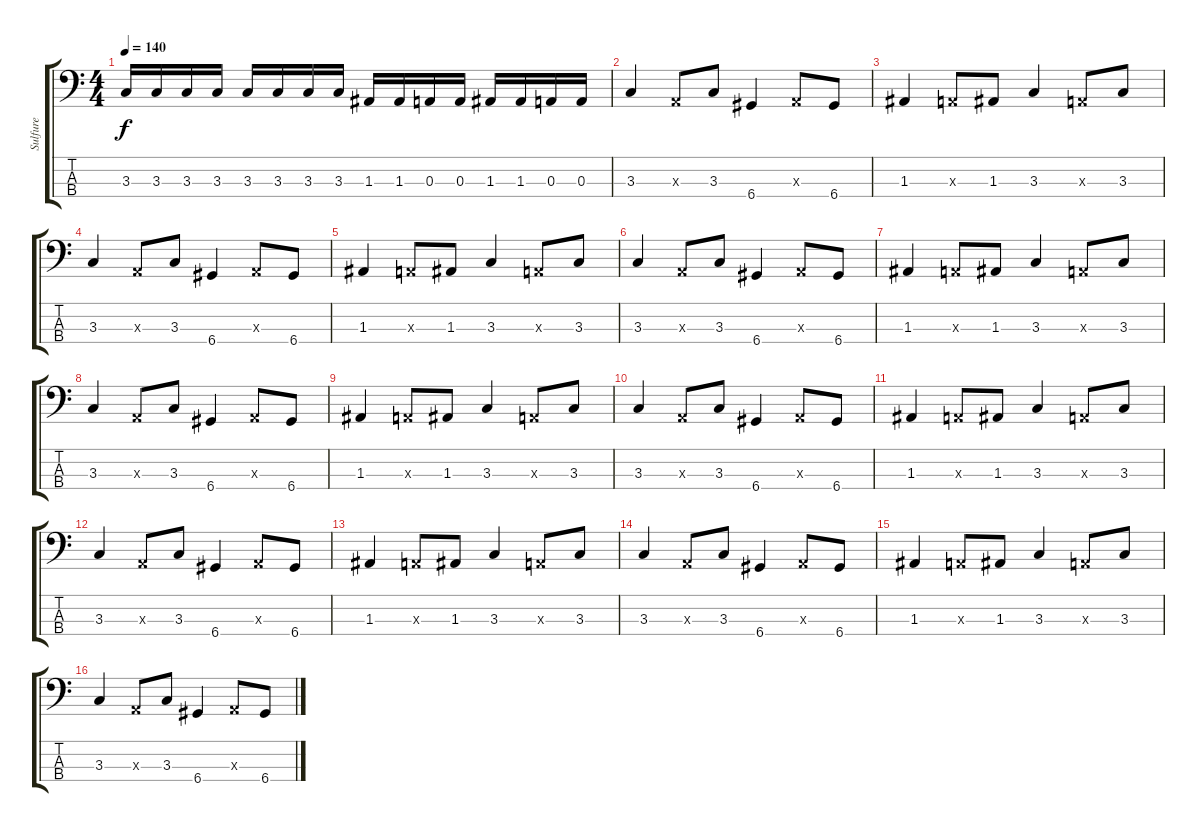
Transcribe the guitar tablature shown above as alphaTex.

\track ("Sulfure" "Sulfure") {instrument electricbasspick}
\staff {score tabs}
\tuning (G2 D2 A1 D1) {hide}
\ts (4 4)
\tempo 140
\clef f4
\ks c
3.3.16{dy f} 3.3.16 3.3.16 3.3.16 3.3.16 3.3.16 3.3.16 3.3.16 1.3.16 1.3.16 0.3.16 0.3.16 1.3.16 1.3.16 0.3.16 0.3.16 |
3.3.4 0.3{x}.8 3.3.8 6.4.4 0.3{x}.8 6.4.8 |
1.3.4 0.3{x}.8 1.3.8 3.3.4 0.3{x}.8 3.3.8 |
3.3.4 0.3{x}.8 3.3.8 6.4.4 0.3{x}.8 6.4.8 |
1.3.4 0.3{x}.8 1.3.8 3.3.4 0.3{x}.8 3.3.8 |
3.3.4 0.3{x}.8 3.3.8 6.4.4 0.3{x}.8 6.4.8 |
1.3.4 0.3{x}.8 1.3.8 3.3.4 0.3{x}.8 3.3.8 |
3.3.4 0.3{x}.8 3.3.8 6.4.4 0.3{x}.8 6.4.8 |
1.3.4 0.3{x}.8 1.3.8 3.3.4 0.3{x}.8 3.3.8 |
3.3.4 0.3{x}.8 3.3.8 6.4.4 0.3{x}.8 6.4.8 |
1.3.4 0.3{x}.8 1.3.8 3.3.4 0.3{x}.8 3.3.8 |
3.3.4 0.3{x}.8 3.3.8 6.4.4 0.3{x}.8 6.4.8 |
1.3.4 0.3{x}.8 1.3.8 3.3.4 0.3{x}.8 3.3.8 |
3.3.4 0.3{x}.8 3.3.8 6.4.4 0.3{x}.8 6.4.8 |
1.3.4 0.3{x}.8 1.3.8 3.3.4 0.3{x}.8 3.3.8 |
3.3.4 0.3{x}.8 3.3.8 6.4.4 0.3{x}.8 6.4.8
